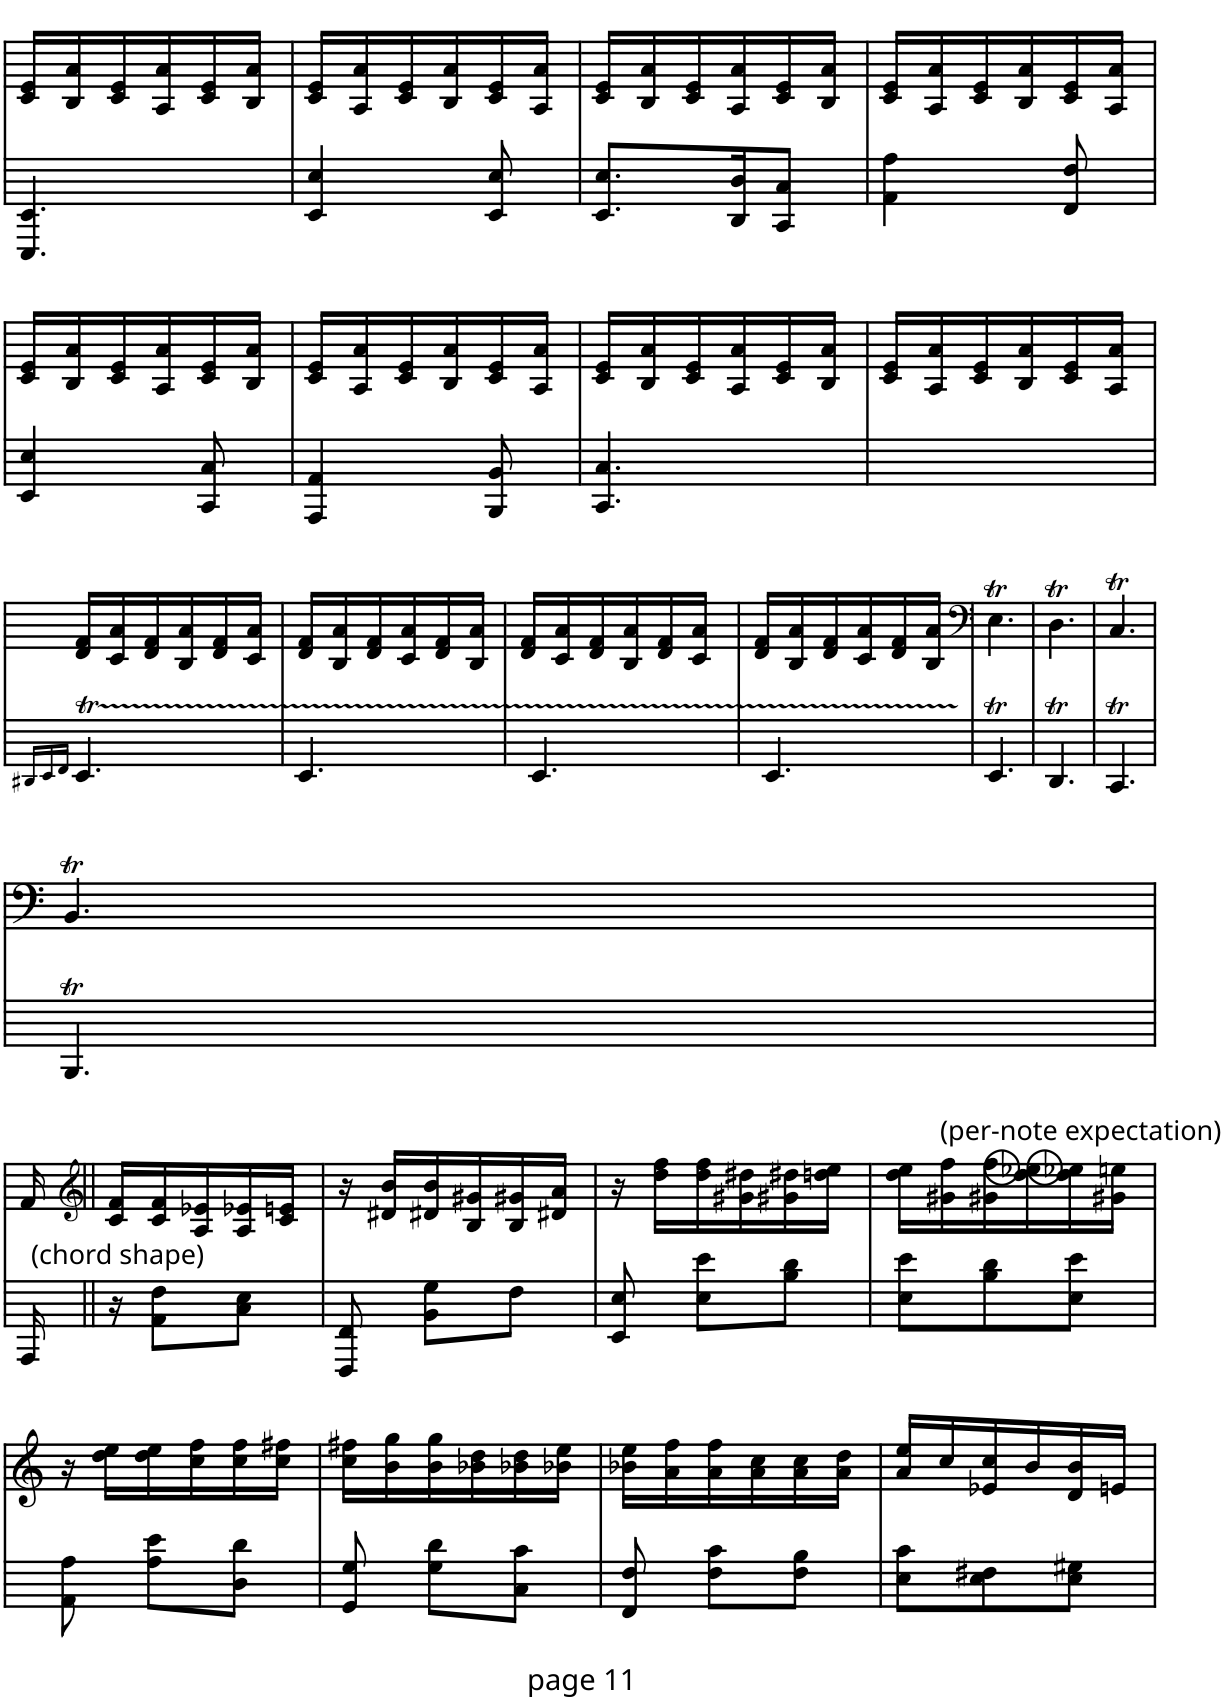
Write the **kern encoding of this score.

**kern	**kern
*part1	*part1
*staff2	*staff1
*I"Piano	*
*I'Pno.	*
!!LO:PB:g=z
*clefF4	*clefG2
*k[]	*k[]
*M3/8	*M3/8
=267	=267
4.EEE/ 4.EE/	16c/ 16e/LL
.	16B/ 16a/
.	16c/ 16e/
.	16A/ 16a/
.	16c/ 16e/
.	16B/ 16a/JJ
=268	=268
4EE/ 4E/	16c/ 16e/LL
.	16A/ 16a/
.	16c/ 16e/
.	16B/ 16a/
8EE/ 8E/	16c/ 16e/
.	16A/ 16a/JJ
=269	=269
8.EE/ 8.E/L	16c/ 16e/LL
.	16B/ 16a/
.	16c/ 16e/
16DD/ 16D/K	16A/ 16a/
8CC/ 8C/J	16c/ 16e/
.	16B/ 16a/JJ
=270	=270
4AA\ 4A\	16c/ 16e/LL
.	16A/ 16a/
.	16c/ 16e/
.	16B/ 16a/
8FF/ 8F/	16c/ 16e/
.	16A/ 16a/JJ
!!LO:LB:g=z
=271	=271
4EE/ 4E/	16c/ 16e/LL
.	16B/ 16a/
.	16c/ 16e/
.	16A/ 16a/
8CC/ 8C/	16c/ 16e/
.	16B/ 16a/JJ
=272	=272
4AAA/ 4AA/	16c/ 16e/LL
.	16A/ 16a/
.	16c/ 16e/
.	16B/ 16a/
8BBB/ 8BB/	16c/ 16e/
.	16A/ 16a/JJ
=273	=273
4.CC/ 4.C/	16c/ 16e/LL
.	16B/ 16a/
.	16c/ 16e/
.	16A/ 16a/
.	16c/ 16e/
.	16B/ 16a/JJ
=274	=274
4.ryy	16c/ 16e/LL
.	16A/ 16a/
.	16c/ 16e/
.	16B/ 16a/
.	16c/ 16e/
.	16A/ 16a/JJ
!!LO:LB:g=z
=275	=275
16qDD#X/LL	.
16qEE/	.
16qFF/JJ	.
4.EEt/	16d/ 16f/LL
.	16c/ 16a/
.	16d/ 16f/
.	16B/ 16a/
.	16d/ 16f/
.	16c/ 16a/JJ
=276	=276
4.EE/	16d/ 16f/LL
.	16B/ 16a/
.	16d/ 16f/
.	16c/ 16a/
.	16d/ 16f/
.	16B/ 16a/JJ
=277	=277
4.EE/	16d/ 16f/LL
.	16c/ 16a/
.	16d/ 16f/
.	16B/ 16a/
.	16d/ 16f/
.	16c/ 16a/JJ
=278	=278
4.EE/	16d/ 16f/LL
.	16B/ 16a/
.	16d/ 16f/
.	16c/ 16a/
.	16d/ 16f/
.	16B/ 16a/JJ
=279	=279
*	*clefF4
4.EEt/	4.Et\
=280	=280
4.DDT/	4.DT\
=281	=281
4.CCT/	4.CT/
!!LO:LB:g=z
=282	=282
4.BBBt/	4.BBt/
!!LO:LB:g=z
=283	=283
16AAA/	16AA/
*	*clefG2
16r	16c/ 16f/LL
8AA\ 8F\L	16c/ 16f/
!	!LO:TX:b:t=(chord shape)
.	16A/ 16e-X/
8C\ 8E\J	16A/ 16e-X/
.	16c/ 16en/JJ
=284	=284
8FFF/ 8FF/	16r
.	16d#X/ 16b/LL
8BB\ 8G\L	16d#X/ 16b/
.	16B/ 16g#X/
8F\J	16B/ 16g#X/
.	16d#X/ 16a/JJ
=285	=285
8EE/ 8E/	16r
.	16dd\ 16ff\LL
8E\ 8e\L	16dd\ 16ff\
.	16g#X\ 16dd#X\
8B\ 8d\J	16g#X\ 16dd#X\
.	16ddn\ 16ee\JJ
=286	=286
8E\ 8e\L	16dd\ 16ee\LL
.	16g#X\ 16ff\
8B\ 8d\	16g#X\ 16ff\
!	!LO:TX:a:t=(per-note expectation)
!	!LO:TX:b:Bi:t=◯
.	16dd\ 16ee-X\
!	!LO:TX:b:Bi:t=◯
8E\ 8e\J	16dd\ 16ee-X\
.	16g#X\ 16een\JJ
!!LO:LB:g=z
=287	=287
8AA\ 8A\	16r
.	16dd\ 16ee\LL
8A\ 8e\L	16dd\ 16ee\
.	16cc\ 16ff\
8D\ 8d\J	16cc\ 16ff\
.	16cc\ 16ff#X\JJ
=288	=288
8GG/ 8G/	16cc\ 16ff#X\LL
.	16b\ 16gg\
8G\ 8d\L	16b\ 16gg\
.	16b-X\ 16dd\
8C\ 8c\J	16b-X\ 16dd\
.	16b-X\ 16ee\JJ
=289	=289
8FF/ 8F/	16b-X\ 16ee\LL
.	16a\ 16ff\
8F\ 8c\L	16a\ 16ff\
.	16a\ 16cc\
8F\ 8B\J	16a\ 16cc\
.	16a\ 16dd\JJ
=290	=290
8E\ 8c\L	16a/ 16ee/LL
.	16cc/
8E\ 8F#X\	16e-X/ 16cc/
.	16b/
8E\ 8G#X\J	16d/ 16b/
.	16en/JJ
=	=
*-	*-
